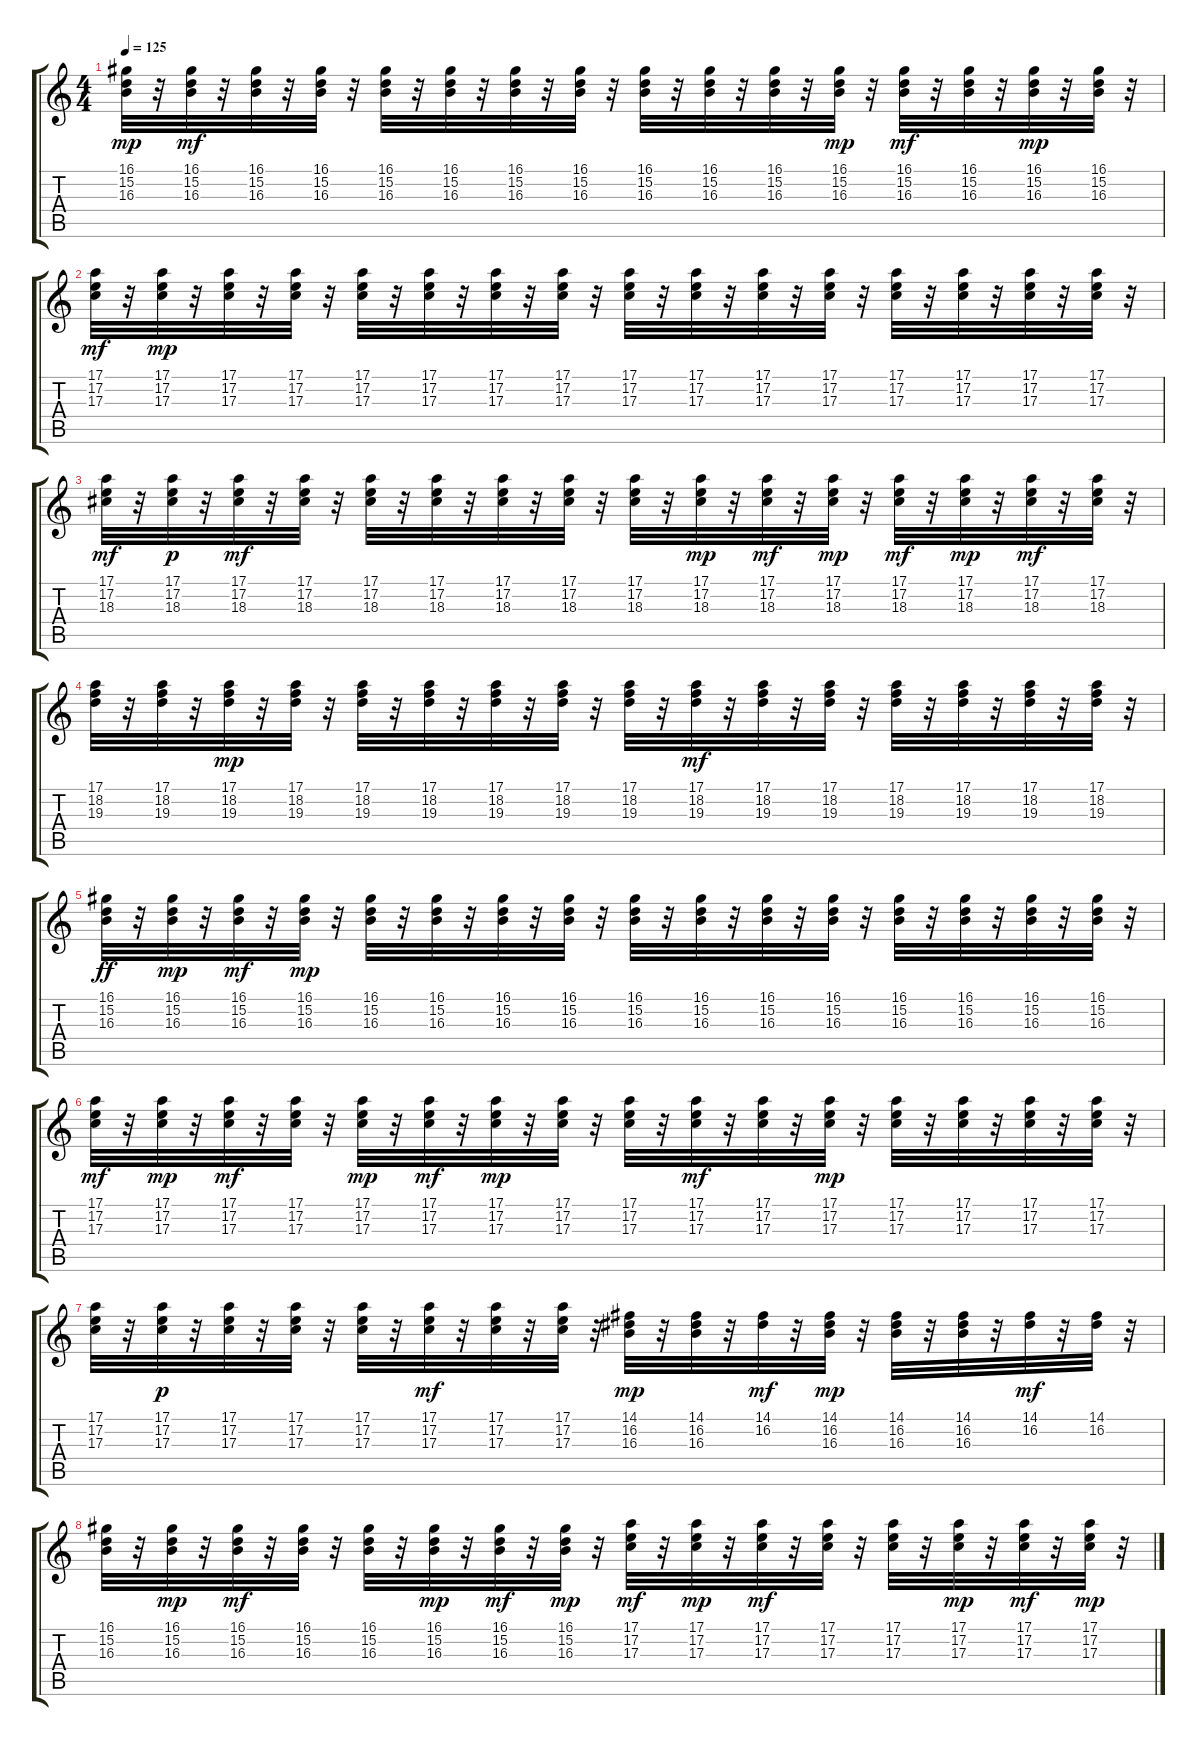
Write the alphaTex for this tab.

\track "" {instrument brightacousticpiano}
\staff {score tabs}
\tuning (E4 B3 G3 D3 A2 E2) {hide}
\ts (4 4)
\tempo 125
\clef g2
\ks c
(16.1 15.2 16.3).32{dy mp} r.32 (16.1 15.2 16.3).32{dy mf} r.32 (16.1 15.2 16.3).32 r.32 (16.1 15.2 16.3).32 r.32 (16.1 15.2 16.3).32 r.32 (16.1 15.2 16.3).32 r.32 (16.1 15.2 16.3).32 r.32 (16.1 15.2 16.3).32 r.32 (16.1 15.2 16.3).32 r.32 (16.1 15.2 16.3).32 r.32 (16.1 15.2 16.3).32 r.32 (16.1 15.2 16.3).32{dy mp} r.32 (16.1 15.2 16.3).32{dy mf} r.32 (16.1 15.2 16.3).32 r.32 (16.1 15.2 16.3).32{dy mp} r.32 (16.1 15.2 16.3).32 r.32 |
(17.1 17.2 17.3).32{dy mf} r.32 (17.1 17.2 17.3).32{dy mp} r.32 (17.1 17.2 17.3).32 r.32 (17.1 17.2 17.3).32 r.32 (17.1 17.2 17.3).32 r.32 (17.1 17.2 17.3).32 r.32 (17.1 17.2 17.3).32 r.32 (17.1 17.2 17.3).32 r.32 (17.1 17.2 17.3).32 r.32 (17.1 17.2 17.3).32 r.32 (17.1 17.2 17.3).32 r.32 (17.1 17.2 17.3).32 r.32 (17.1 17.2 17.3).32 r.32 (17.1 17.2 17.3).32 r.32 (17.1 17.2 17.3).32 r.32 (17.1 17.2 17.3).32 r.32 |
(17.1 17.2 18.3).32{dy mf} r.32 (17.1 17.2 18.3).32{dy p} r.32 (17.1 17.2 18.3).32{dy mf} r.32 (17.1 17.2 18.3).32 r.32 (17.1 17.2 18.3).32 r.32 (17.1 17.2 18.3).32 r.32 (17.1 17.2 18.3).32 r.32 (17.1 17.2 18.3).32 r.32 (17.1 17.2 18.3).32 r.32 (17.1 17.2 18.3).32{dy mp} r.32 (17.1 17.2 18.3).32{dy mf} r.32 (17.1 17.2 18.3).32{dy mp} r.32 (17.1 17.2 18.3).32{dy mf} r.32 (17.1 17.2 18.3).32{dy mp} r.32 (17.1 17.2 18.3).32{dy mf} r.32 (17.1 17.2 18.3).32 r.32 |
(17.1 18.2 19.3).32 r.32 (17.1 18.2 19.3).32 r.32 (17.1 18.2 19.3).32{dy mp} r.32 (17.1 18.2 19.3).32 r.32 (17.1 18.2 19.3).32 r.32 (17.1 18.2 19.3).32 r.32 (17.1 18.2 19.3).32 r.32 (17.1 18.2 19.3).32 r.32 (17.1 18.2 19.3).32 r.32 (17.1 18.2 19.3).32{dy mf} r.32 (17.1 18.2 19.3).32 r.32 (17.1 18.2 19.3).32 r.32 (17.1 18.2 19.3).32 r.32 (17.1 18.2 19.3).32 r.32 (17.1 18.2 19.3).32 r.32 (17.1 18.2 19.3).32 r.32 |
(16.1 15.2 16.3).32{dy ff} r.32 (16.1 15.2 16.3).32{dy mp} r.32 (16.1 15.2 16.3).32{dy mf} r.32 (16.1 15.2 16.3).32{dy mp} r.32 (16.1 15.2 16.3).32 r.32 (16.1 15.2 16.3).32 r.32 (16.1 15.2 16.3).32 r.32 (16.1 15.2 16.3).32 r.32 (16.1 15.2 16.3).32 r.32 (16.1 15.2 16.3).32 r.32 (16.1 15.2 16.3).32 r.32 (16.1 15.2 16.3).32 r.32 (16.1 15.2 16.3).32 r.32 (16.1 15.2 16.3).32 r.32 (16.1 15.2 16.3).32 r.32 (16.1 15.2 16.3).32 r.32 |
(17.1 17.2 17.3).32{dy mf} r.32 (17.1 17.2 17.3).32{dy mp} r.32 (17.1 17.2 17.3).32{dy mf} r.32 (17.1 17.2 17.3).32 r.32 (17.1 17.2 17.3).32{dy mp} r.32 (17.1 17.2 17.3).32{dy mf} r.32 (17.1 17.2 17.3).32{dy mp} r.32 (17.1 17.2 17.3).32 r.32 (17.1 17.2 17.3).32 r.32 (17.1 17.2 17.3).32{dy mf} r.32 (17.1 17.2 17.3).32 r.32 (17.1 17.2 17.3).32{dy mp} r.32 (17.1 17.2 17.3).32 r.32 (17.1 17.2 17.3).32 r.32 (17.1 17.2 17.3).32 r.32 (17.1 17.2 17.3).32 r.32 |
(17.1 17.2 17.3).32 r.32 (17.1 17.2 17.3).32{dy p} r.32 (17.1 17.2 17.3).32 r.32 (17.1 17.2 17.3).32 r.32 (17.1 17.2 17.3).32 r.32 (17.1 17.2 17.3).32{dy mf} r.32 (17.1 17.2 17.3).32 r.32 (17.1 17.2 17.3).32 r.32 (14.1 16.2 16.3).32{dy mp} r.32 (14.1 16.2 16.3).32 r.32 (14.1 16.2).32{dy mf} r.32 (14.1 16.2 16.3).32{dy mp} r.32 (14.1 16.2 16.3).32 r.32 (14.1 16.2 16.3).32 r.32 (14.1 16.2).32{dy mf} r.32 (14.1 16.2).32 r.32 |
(16.1 15.2 16.3).32 r.32 (16.1 15.2 16.3).32{dy mp} r.32 (16.1 15.2 16.3).32{dy mf} r.32 (16.1 15.2 16.3).32 r.32 (16.1 15.2 16.3).32 r.32 (16.1 15.2 16.3).32{dy mp} r.32 (16.1 15.2 16.3).32{dy mf} r.32 (16.1 15.2 16.3).32{dy mp} r.32 (17.1 17.2 17.3).32{dy mf} r.32 (17.1 17.2 17.3).32{dy mp} r.32 (17.1 17.2 17.3).32{dy mf} r.32 (17.1 17.2 17.3).32 r.32 (17.1 17.2 17.3).32 r.32 (17.1 17.2 17.3).32{dy mp} r.32 (17.1 17.2 17.3).32{dy mf} r.32 (17.1 17.2 17.3).32{dy mp} r.32
